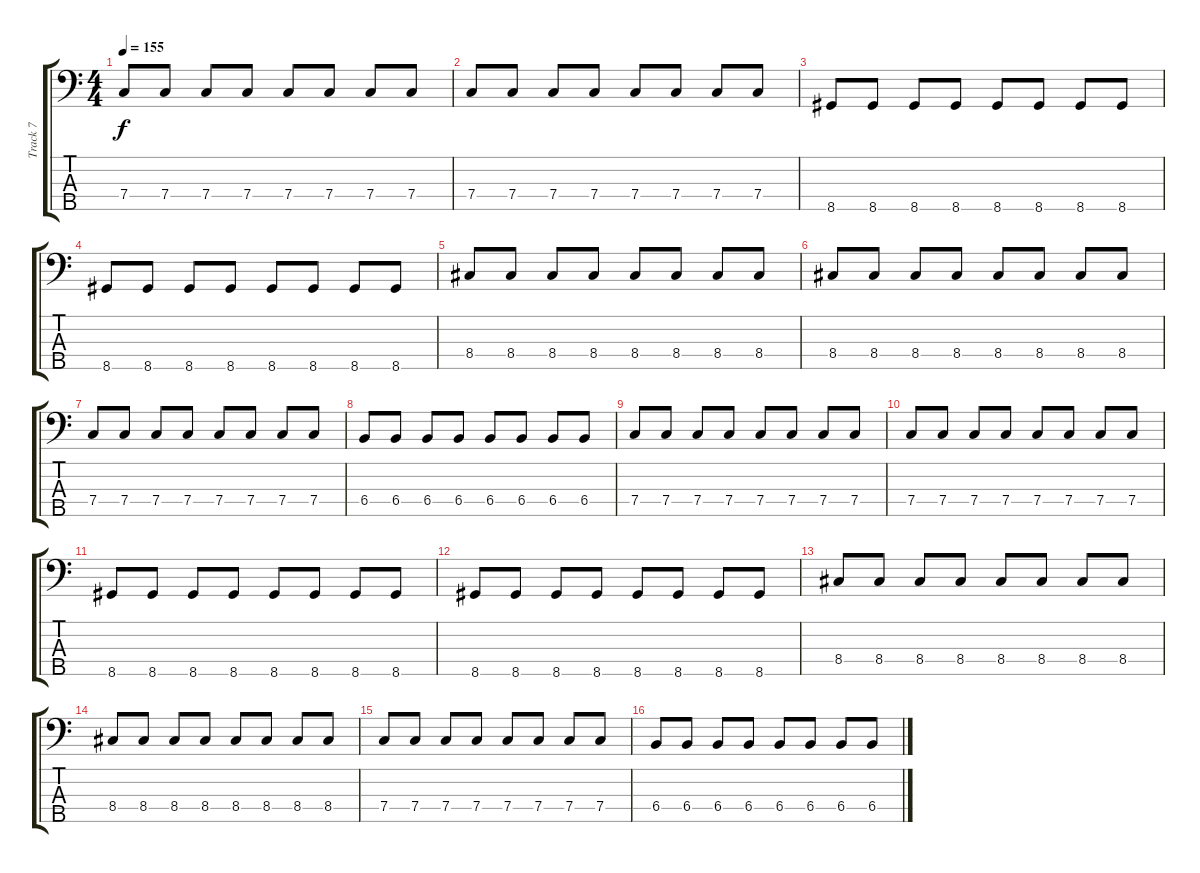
\track ("Track 7" "Track 7") {instrument electricbasspick}
\staff {score tabs}
\tuning (Ab2 Eb2 Bb1 F1 C1) {hide}
\ts (4 4)
\tempo 155
\clef f4
\ks c
7.4.8{dy f} 7.4.8 7.4.8 7.4.8 7.4.8 7.4.8 7.4.8 7.4.8 |
7.4.8 7.4.8 7.4.8 7.4.8 7.4.8 7.4.8 7.4.8 7.4.8 |
8.5.8 8.5.8 8.5.8 8.5.8 8.5.8 8.5.8 8.5.8 8.5.8 |
8.5.8 8.5.8 8.5.8 8.5.8 8.5.8 8.5.8 8.5.8 8.5.8 |
8.4.8 8.4.8 8.4.8 8.4.8 8.4.8 8.4.8 8.4.8 8.4.8 |
8.4.8 8.4.8 8.4.8 8.4.8 8.4.8 8.4.8 8.4.8 8.4.8 |
7.4.8 7.4.8 7.4.8 7.4.8 7.4.8 7.4.8 7.4.8 7.4.8 |
6.4.8 6.4.8 6.4.8 6.4.8 6.4.8 6.4.8 6.4.8 6.4.8 |
7.4.8 7.4.8 7.4.8 7.4.8 7.4.8 7.4.8 7.4.8 7.4.8 |
7.4.8 7.4.8 7.4.8 7.4.8 7.4.8 7.4.8 7.4.8 7.4.8 |
8.5.8 8.5.8 8.5.8 8.5.8 8.5.8 8.5.8 8.5.8 8.5.8 |
8.5.8 8.5.8 8.5.8 8.5.8 8.5.8 8.5.8 8.5.8 8.5.8 |
8.4.8 8.4.8 8.4.8 8.4.8 8.4.8 8.4.8 8.4.8 8.4.8 |
8.4.8 8.4.8 8.4.8 8.4.8 8.4.8 8.4.8 8.4.8 8.4.8 |
7.4.8 7.4.8 7.4.8 7.4.8 7.4.8 7.4.8 7.4.8 7.4.8 |
6.4.8 6.4.8 6.4.8 6.4.8 6.4.8 6.4.8 6.4.8 6.4.8
